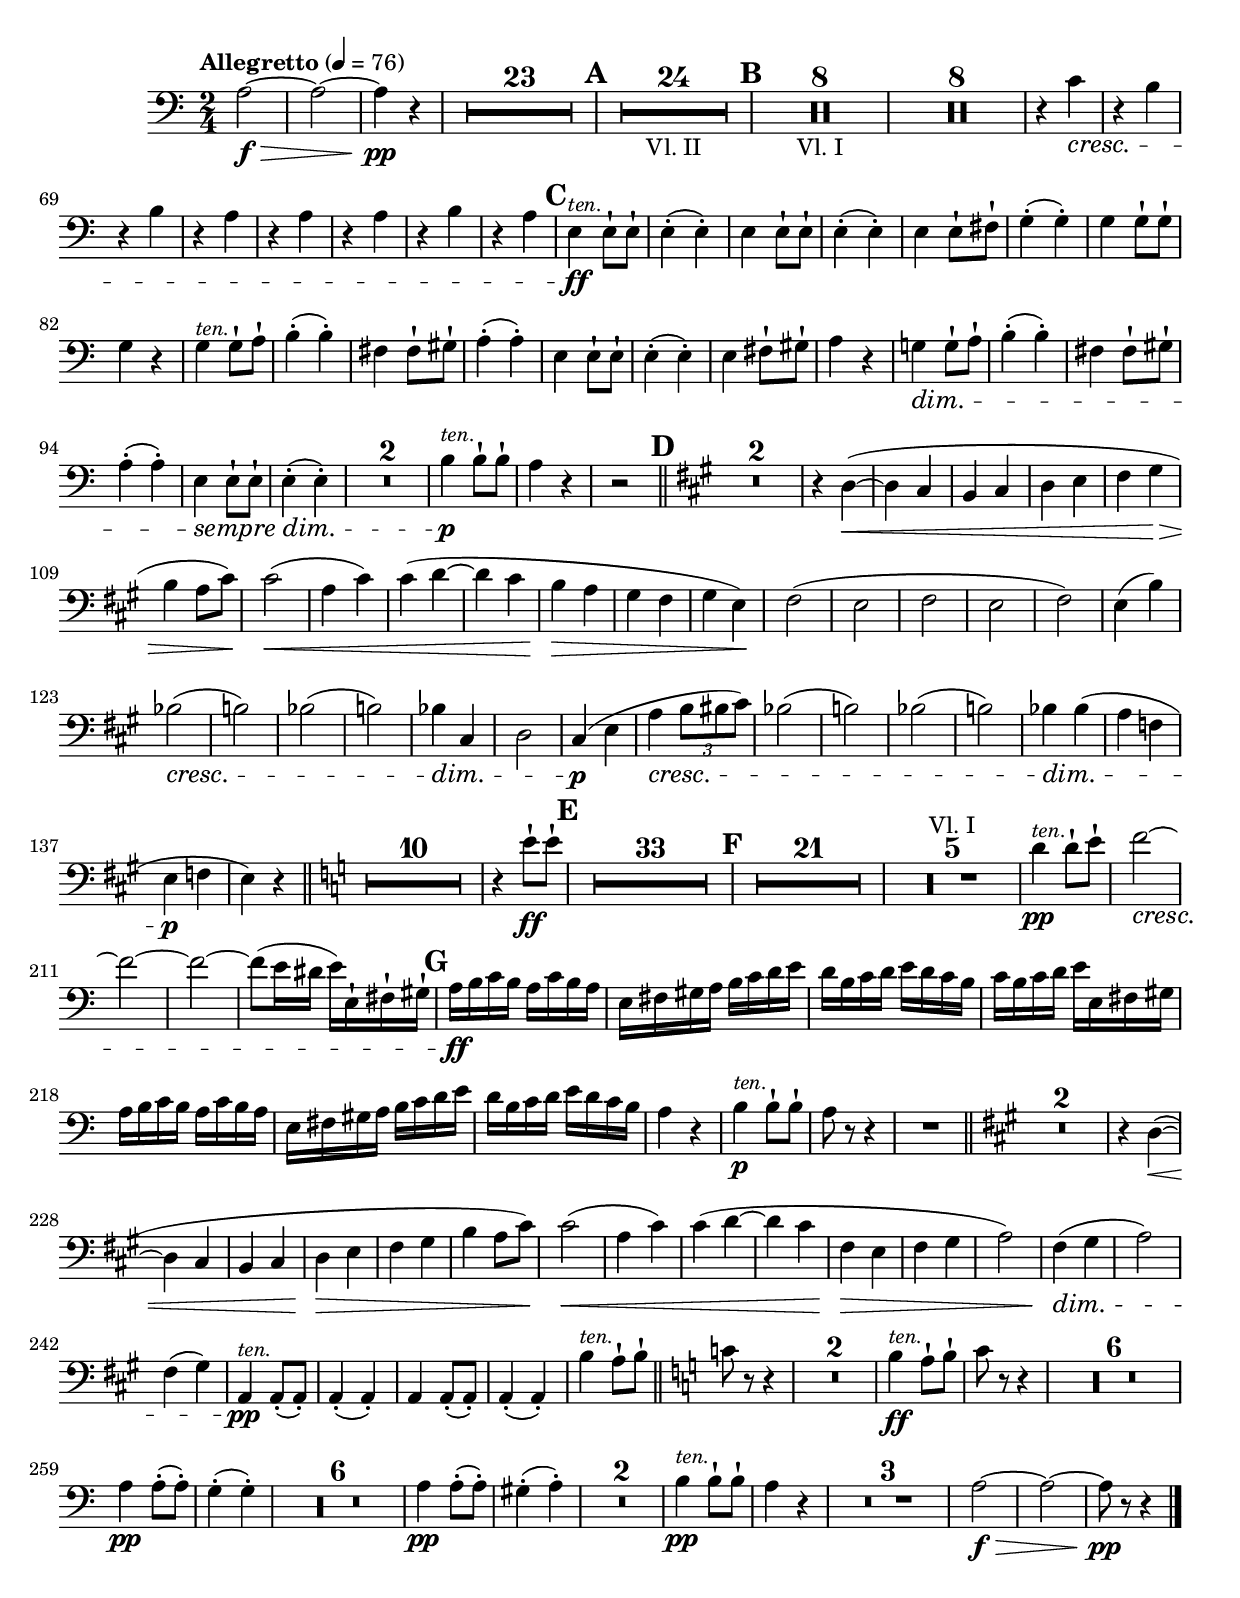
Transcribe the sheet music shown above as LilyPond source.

\version "2.24.3"

\version "2.24.3"

\include "../definitions.ly"

voicebeethovenHxmouvementCxbassonCxmd = \absolute {
	\include "../parametres.ly"
	\clef bass \time 2/4 \key a \minor \tempo "Allegretto" 4=76
	a2~ \f\> |
	a2~ |
	a4 \pp r4 |
	R2*23 |
	\mark\default
	R2*24_\markup{Vl. II} |
	\mark\default
	R2*8_\markup{Vl. I} |
	R2*8 |
	r4 c'4 \cresc |
	r4 b4 |
	r4 b4 |
	r4 a4 |
	r4 a4 |
	r4 a4 |
	r4 b4 |
	r4 a4 |
	\mark\default \barNumberCheck 75
	e4\tenutotext \ff e8-! e8-! |
	e4-.( e4-.) |
	e4 e8-! e8-! |
	e4-.( e4-.) |
	e4 e8-! fis8-! |
	g4-.( g4-.) |
	g4 g8-! g8-! |
	g4 r4 |
	g4\tenutotext g8-! a8-! |
	b4-.( b4-.) |
	fis4 fis8-! gis8-! |
	a4-.( a4-.) |
	e4 e8-! e8-! |
	e4-.( e4-.) |
	e4 fis8-! gis8-! |
	a4 r4 |
	g!4 \dim g8-! a8-! |
	b4-.( b4-.) |
	fis4 fis8-! gis8-! |
	a4-.( a4-.) |
	e4 \sempredim e8-! e8-! |
	e4-.( e4-.) |
	R2*2 |
	b4\tenutotext \p b8-! b8-! |
	a4 r4 |
	r2 \section |
	\mark\default \barNumberCheck 102
	\key a \major
	R2*2 |
	r4 d4(~ \< |
	d4 cis4 |
	b,4 cis4 |
	d4 e4 |
	fis4 gis4 \> |
	b4 a8 cis'8) |
	cis'2( \< |
	a4 cis'4) |
	cis'4( d'4~ |
	d'4 cis'4 |
	b4 \> a4 |
	gis4 fis4 |
	gis4 e4) \! |
	fis2( |
	e2 |
	fis2 |
	e2 |
	fis2) |
	e4( b4) |
	bes2( \cresc |
	b2) |
	bes2( |
	b2) |
	bes4 \dim cis4 |
	d2 |
	cis4( \p e4 |
	a4 \cresc \tuplet 3/2 {b8 bis8 cis'8}) |
	bes2( |
	b2) |
	bes2( |
	b2) |
	bes4 \dim bes4( |
	a4 f4 |
	e4 \p f4 |
	e4) r4 \section |
	\key a \minor
	R2*10 |
	r4 e'8-! \ff e'8-! |
	\mark\default \barNumberCheck 150
	R2*33 |
	\mark\default
	R2*21 |
	R2*5^\markup{Vl. I} |
	d'4\tenutotext \pp d'8-! e'8-! |
	f'2~ \cresc |
	f'2~ |
	f'2~ |
	f'8( e'16 dis'16 e'16) e16-! fis16-! gis16-! |
	\mark\default \barNumberCheck 214
	a16 \ff b16 c'16 b16 a16 c'16 b16 a16 |
	e16 fis16 gis16 a16 b16 c'16 d'16 e'16 |
	d'16 b16 c'16 d'16 e'16 d'16 c'16 b16 |
	c'16 b16 c'16 d'16 e'16 e16 fis16 gis16 |
	a16 b16 c'16 b16 a16 c'16 b16 a16 |
	e16 fis16 gis16 a16 b16 c'16 d'16 e'16 |
	d'16 b16 c'16 d'16 e'16 d'16 c'16 b16 |
	a4 r4 |
	b4\tenutotext \p b8-! b8-! |
	a8 r8 r4 |
	R2 \section |
	\key a \major
	R2*2 |
	r4 d4(~ \< |
	d4 cis4 |
	b,4 cis4 |
	d4 \> e4 |
	fis4 gis4 |
	b4 a8 cis'8) |
	cis'2( \< |
	a4 cis'4) |
	cis'4( d'4~ |
	d'4 cis'4 |
	fis4 \> e4 |
	fis4 gis4 |
	a2) |
	fis4( \dim gis4 |
	a2) |
	fis4( gis4) |
	a,4\tenutotext \pp a,8-.( a,8-.) |
	a,4-.( a,4-.) |
	a,4 a,8-.( a,8-.) |
	a,4-.( a,4-.) |
	b4\tenutotext a8-! b8-! \section |
	\key a \minor c'!8 r8 r4 |
	R2*2 |
	b4\tenutotext \ff a8-! b8-! |
	c'8 r8 r4 |
	R2*6 |
	a4 \pp a8-.( a8-.) |
	g4-.( g4-.) |
	R2*6 |
	a4 \pp a8-.( a8-.) |
	gis4-.( a4-.) |
	R2*2 |
	b4\tenutotext \pp b8-! b8-! |
	a4 r4 |
	R2*3 |
	a2~ \f\> |
	a2~ |
	a8 \pp r8 r4 \fine |
}


\score {
	\new Staff \voicebeethovenHxmouvementCxbassonCxmd
	\layout { }
}
